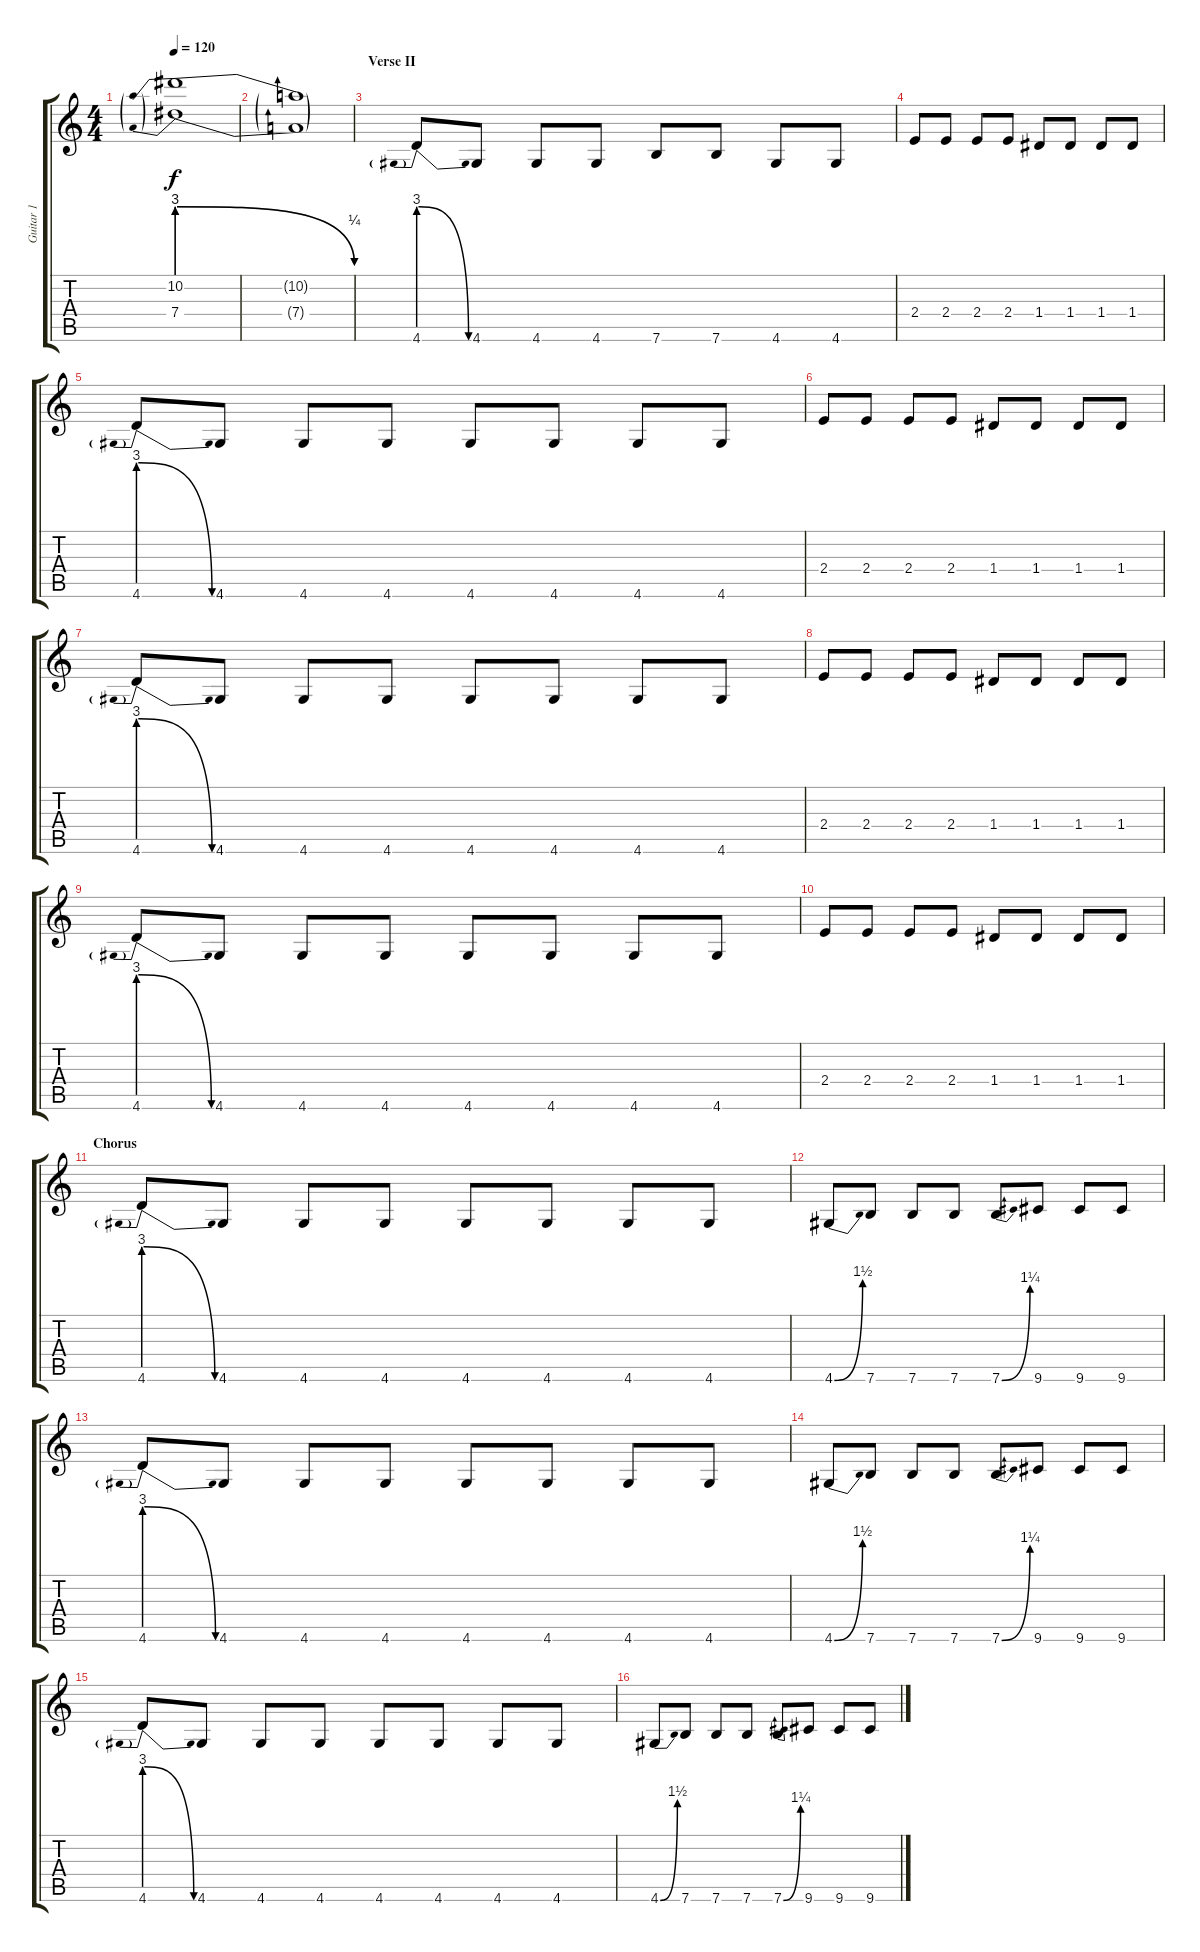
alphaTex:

\track ("Guitar 1" "Guitar 1") {instrument electricguitarjazz}
\staff {score tabs}
\tuning (E4 B3 G3 D3 A2 E2) {hide}
\ts (4 4)
\tempo 120
\clef g2
\ks c
(10.2{be (prebendrelease 0 12 60 1)} 7.4{be (prebendrelease 0 12 60 1)}).1{dy f instrument distortionguitar} |
(10.2{t} 7.4{t}).1 |
\section ("" "Verse II")
4.6{be (prebendrelease 0 12 60 0)}.8 4.6.8 4.6.8 4.6.8 7.6.8 7.6.8 4.6.8 4.6.8 |
2.4.8 2.4.8 2.4.8 2.4.8 1.4.8 1.4.8 1.4.8 1.4.8 |
4.6{be (prebendrelease 0 12 60 0)}.8 4.6.8 4.6.8 4.6.8 4.6.8 4.6.8 4.6.8 4.6.8 |
2.4.8 2.4.8 2.4.8 2.4.8 1.4.8 1.4.8 1.4.8 1.4.8 |
4.6{be (prebendrelease 0 12 60 0)}.8 4.6.8 4.6.8 4.6.8 4.6.8 4.6.8 4.6.8 4.6.8 |
2.4.8 2.4.8 2.4.8 2.4.8 1.4.8 1.4.8 1.4.8 1.4.8 |
4.6{be (prebendrelease 0 12 60 0)}.8 4.6.8 4.6.8 4.6.8 4.6.8 4.6.8 4.6.8 4.6.8 |
2.4.8 2.4.8 2.4.8 2.4.8 1.4.8 1.4.8 1.4.8 1.4.8 |
\section ("" "Chorus")
4.6{be (prebendrelease 0 12 60 0)}.8 4.6.8 4.6.8 4.6.8 4.6.8 4.6.8 4.6.8 4.6.8 |
4.6{be (bend 0 0 60 6)}.8 7.6.8 7.6.8 7.6.8 7.6{be (bend 0 0 60 5)}.8 9.6.8 9.6.8 9.6.8 |
4.6{be (prebendrelease 0 12 60 0)}.8 4.6.8 4.6.8 4.6.8 4.6.8 4.6.8 4.6.8 4.6.8 |
4.6{be (bend 0 0 60 6)}.8 7.6.8 7.6.8 7.6.8 7.6{be (bend 0 0 60 5)}.8 9.6.8 9.6.8 9.6.8 |
4.6{be (prebendrelease 0 12 60 0)}.8 4.6.8 4.6.8 4.6.8 4.6.8 4.6.8 4.6.8 4.6.8 |
4.6{be (bend 0 0 60 6)}.8 7.6.8 7.6.8 7.6.8 7.6{be (bend 0 0 60 5)}.8 9.6.8 9.6.8 9.6.8
